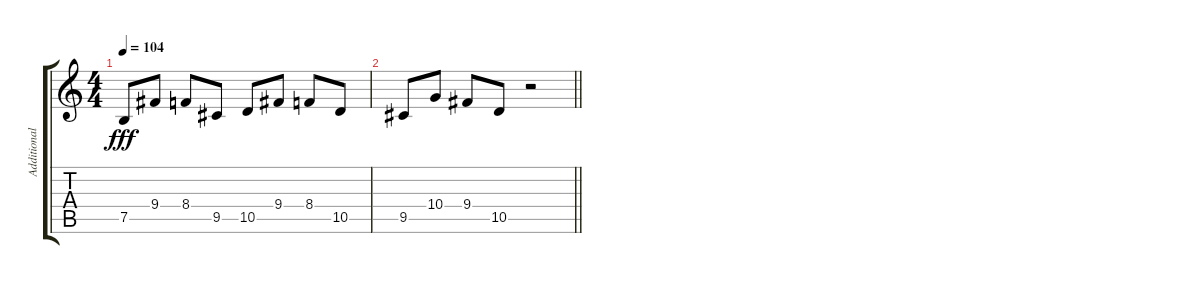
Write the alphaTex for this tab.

\track ("Additional Stuff" "Additional") {instrument distortionguitar}
\staff {score tabs}
\tuning (B3 Gb3 D3 A2 E2 B1) {hide}
\ts (4 4)
\tempo 104
\clef g2
\ks c
7.5.8{dy fff} 9.4.8 8.4.8 9.5.8 10.5.8 9.4.8 8.4.8 10.5.8 |
\barLineRight lightlight
9.5.8 10.4.8 9.4.8 10.5.8 r.2
